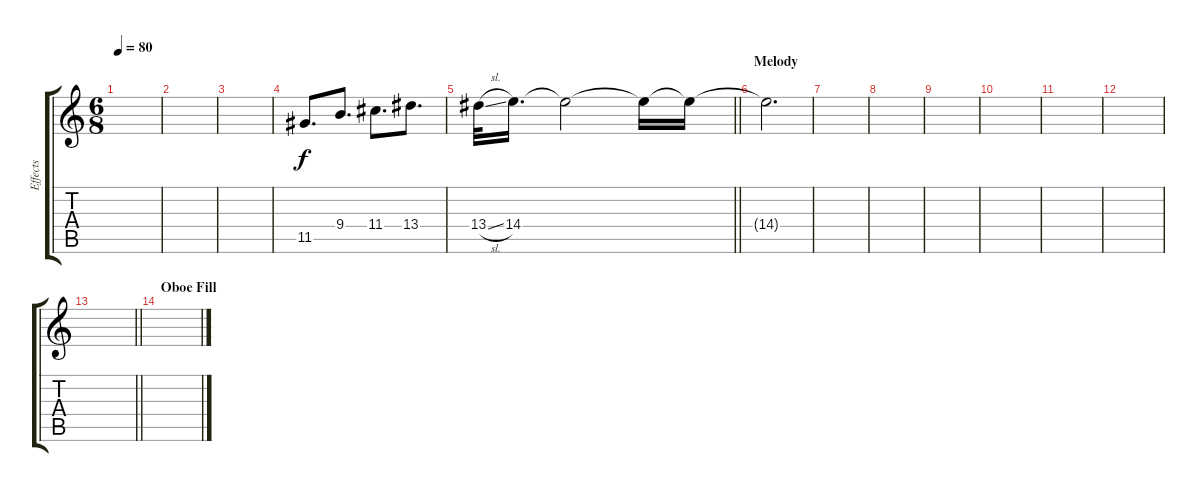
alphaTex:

\track ("Effects" "Effects") {instrument guitarharmonics}
\staff {score tabs}
\tuning (E4 B3 G3 D3 A2 E2) {hide}
\ts (6 8)
\tempo 80
\clef g2
\ks c
|
|
|
11.5.8{d volume 6 instrument oboe} 9.4.8{d} 11.4.8{d} 13.4.8{d} |
\barLineRight lightlight
13.4{sl}.32 14.4.16{d} 14.4{t}.2 14.4{t}.16 14.4{t}.16 |
\section ("" "Melody")
14.4{t}.2{d volume 0} |
|
|
|
|
|
|
\barLineRight lightlight
|
\section ("" "Oboe Fill")
